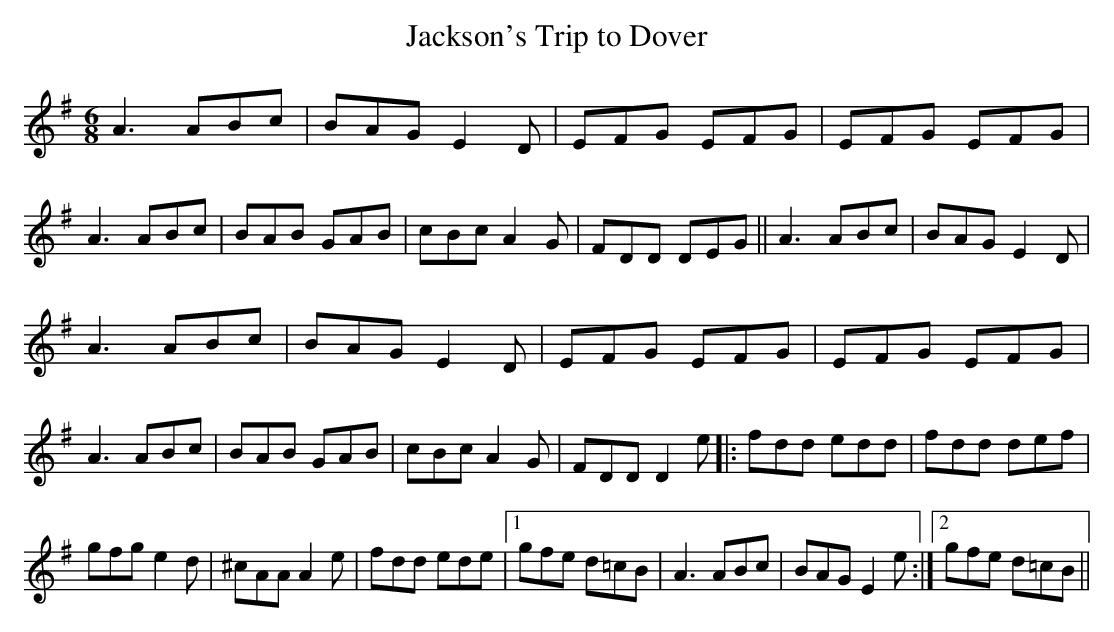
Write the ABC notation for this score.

X:1
T:Jackson's Trip to Dover
M:6/8
K:Ador
A3 ABc|BAG E2D|EFG EFG|EFG EFG|A3 ABc|BAB GAB|cBc A2G|FDD DEG||A3 ABc|BAG E2D|
A3 ABc|BAG E2D|EFG EFG|EFG EFG|A3 ABc|BAB GAB|cBc A2G|FDD D2e|:fdd edd|fdd def|
gfg e2d|^cAA A2e|fdd ede|1 gfe d=cB|A3 ABc|BAG E2e:|2 gfe d=cB||
